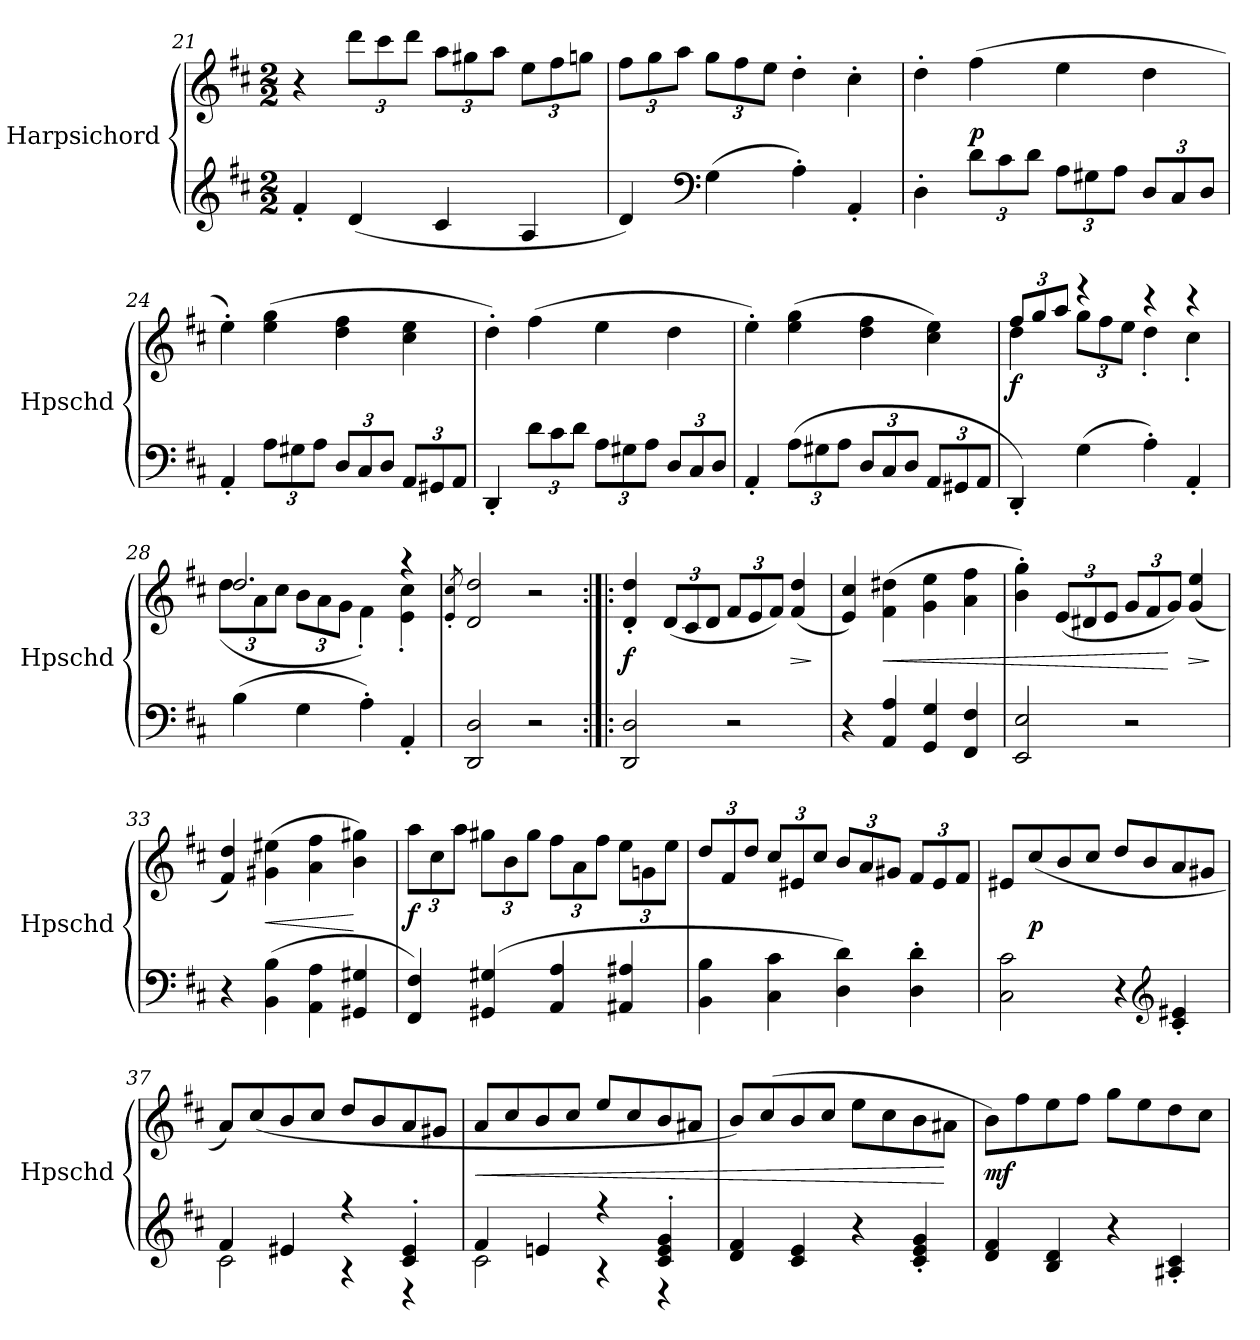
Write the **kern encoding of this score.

**kern	**kern	**dynam
*part1	*part1	*part1
*staff2	*staff1	*staff1/2
*I"Harpsichord	*	*
*I'Hpschd	*	*
*clefG2	*clefG2	*
*k[f#c#]	*k[f#c#]	*
*b:	*b:	*
*M2/2	*M2/2	*
=21	=21	=21
4f#'/	4r	.
(4d/	12ddd\L	.
.	12ccc#\	.
.	12ddd\J	.
4c#/	12aa\L	.
.	12gg#X\	.
.	12aa\J	.
4A/	12ee\L	.
.	12ff#\	.
.	12ggn\J	.
=22	=22	=22
4d/)	12ff#\L	.
.	12gg\	.
.	12aa\J	.
*clefF4	*	*
(4G\	12gg\L	.
.	12ff#\	.
.	12ee\J	.
4A'\)	4dd'\	.
4AA'/	4cc#'\	.
=23	=23	=23
4D'\	4dd'\	.
12d\L	(4ff#\	p
12c#\	.	.
12d\J	.	.
12A\L	4ee\	.
12G#X\	.	.
12A\J	.	.
12D/L	4dd\	.
12C#/	.	.
12D/J	.	.
=24	=24	=24
4AA'/	4ee'\)	.
12A\L	(4ee\ 4gg\	.
12G#X\	.	.
12A\J	.	.
12D/L	4dd\ 4ff#\	.
12C#/	.	.
12D/J	.	.
12AA/L	4cc#\ 4ee\	.
12GG#X/	.	.
12AA/J	.	.
=25	=25	=25
4DD'/	4dd'\)	.
12d\L	(4ff#\	.
12c#\	.	.
12d\J	.	.
12A\L	4ee\	.
12G#X\	.	.
12A\J	.	.
12D/L	4dd\	.
12C#/	.	.
12D/J	.	.
=26	=26	=26
4AA'/	4ee'\)	.
(12A\L	(4ee\ 4gg\	.
12G#X\	.	.
12A\J	.	.
12D/L	4dd\ 4ff#\	.
12C#/	.	.
12D/J	.	.
12AA/L	4cc#\ 4ee\)	.
12GG#X/	.	.
12AA/J	.	.
=27	=27	=27
*	*^	*
4DD'/)	12ff#/L	4dd\	f
.	12gg/	.	.
.	12aa/J	.	.
(4G\	4r	12gg\L	.
.	.	12ff#\	.
.	.	12ee\J	.
4A'\)	4r	4dd'\	.
4AA'/	4r	4cc#'\	.
=28	=28	=28	=28
(4B\	2.dd/	(12dd\L	.
.	.	12a\	.
.	.	12cc#\J	.
4G\	.	12b\L	.
.	.	12a\	.
.	.	12g\J	.
4A'\)	.	4f#'\)	.
4AA'/	4r	4e'\ 4cc#'\	.
*	*v	*v	*
=29	=29	=29
.	8qe'/ 8qcc#'/	.
2DD/ 2D/	2d/ 2dd/	.
2r	2r	.
=30:|!|:	=30:|!|:	=30:|!|:
2DD/ 2D/	4d'/ 4dd'/	f
.	(12d/L	.
.	12c#/	.
.	12d/J	.
2r	12f#/L	.
.	12e/	.
.	12f#/J)	.
.	(4f#/ 4dd/	>
.	.	]
=31	=31	=31
4r	4e/ 4cc#/)	.
4AA/ 4A/	(4f#\ 4dd#X\	<
4GG/ 4G/	4g\ 4ee\	.
4FF#/ 4F#/	4a\ 4ff#\	.
=32	=32	=32
2EE/ 2E/	4b'\ 4gg'\)	.
.	(12e/L	.
.	12d#X/	.
.	12e/J	.
2r	12g/L	.
.	12f#/	.
.	12g/J)	[
.	(4g/ 4ee/	>
.	.	]
=33	=33	=33
4r	4f#/ 4dd/)	.
(4BB\ 4B\	(4g#X\ 4ee#X\	<
4AA\ 4A\	4a\ 4ff#\	.
4GG#X/ 4G#X/	4b\ 4gg#X\)	[
=34	=34	=34
4FF#/ 4F#/)	12aa\L	f
.	12cc#\	.
.	12aa\J	.
(4GG#X/ 4G#X/	12gg#X\L	.
.	12b\	.
.	12gg#\J	.
4AA/ 4A/	12ff#\L	.
.	12a\	.
.	12ff#\J	.
4AA#X/ 4A#X/	12ee\L	.
.	12gn\	.
.	12ee\J	.
=35	=35	=35
4BB\ 4B\	12dd/L	.
.	12f#/	.
.	12dd/J	.
4C#\ 4c#\	12cc#/L	.
.	12e#X/	.
.	12cc#/J	.
4D\ 4d\)	12b/L	.
.	12a/	.
.	12g#X/J	.
4D'\ 4d'\	12f#/L	.
.	12e#/	.
.	12f#/J	.
=36	=36	=36
2C#\ 2c#\	8e#X/L	.
.	(8cc#/	p
.	8b/	.
.	8cc#/J	.
4r	8dd/L	.
.	8b/	.
*clefG2	*	*
4c#'/ 4e#X'/	8a/	.
.	8g#X/J	.
=37	=37	=37
*^	*	*
4f#/	2c#\	8a/L)	.
.	.	(8cc#/	.
4e#X/	.	8b/	.
.	.	8cc#/J	.
4r	4r	8dd/L	.
.	.	8b/	.
4c#'/ 4e#'/	4r	8a/	.
.	.	8g#X/J	.
=38	=38	=38	=38
4f#/	2c#\	8a/L	<
.	.	8cc#/	.
4en/	.	8b/	.
.	.	8cc#/J	.
4r	4r	8ee/L	.
.	.	8cc#/	.
4c#'/ 4e'/ 4g'/	4r	8b/	.
.	.	8a#X/J	.
*v	*v	*	*
=39	=39	=39
4d/ 4f#/	8b/L)	.
.	(8cc#/	.
4c#/ 4e/	8b/	.
.	8cc#/J	.
4r	8ee\L	.
.	8cc#\	.
4c#'/ 4e'/ 4g'/	8b\	.
.	8a#X\J	[
=40	=40	=40
4d/ 4f#/	8b\L)	mf
.	8ff#\	.
4B/ 4d/	8ee\	.
.	8ff#\J	.
4r	8gg\L	.
.	8ee\	.
4A#X'/ 4c#'/	8dd\	.
.	8cc#\J	.
=	=	=
*-	*-	*-
